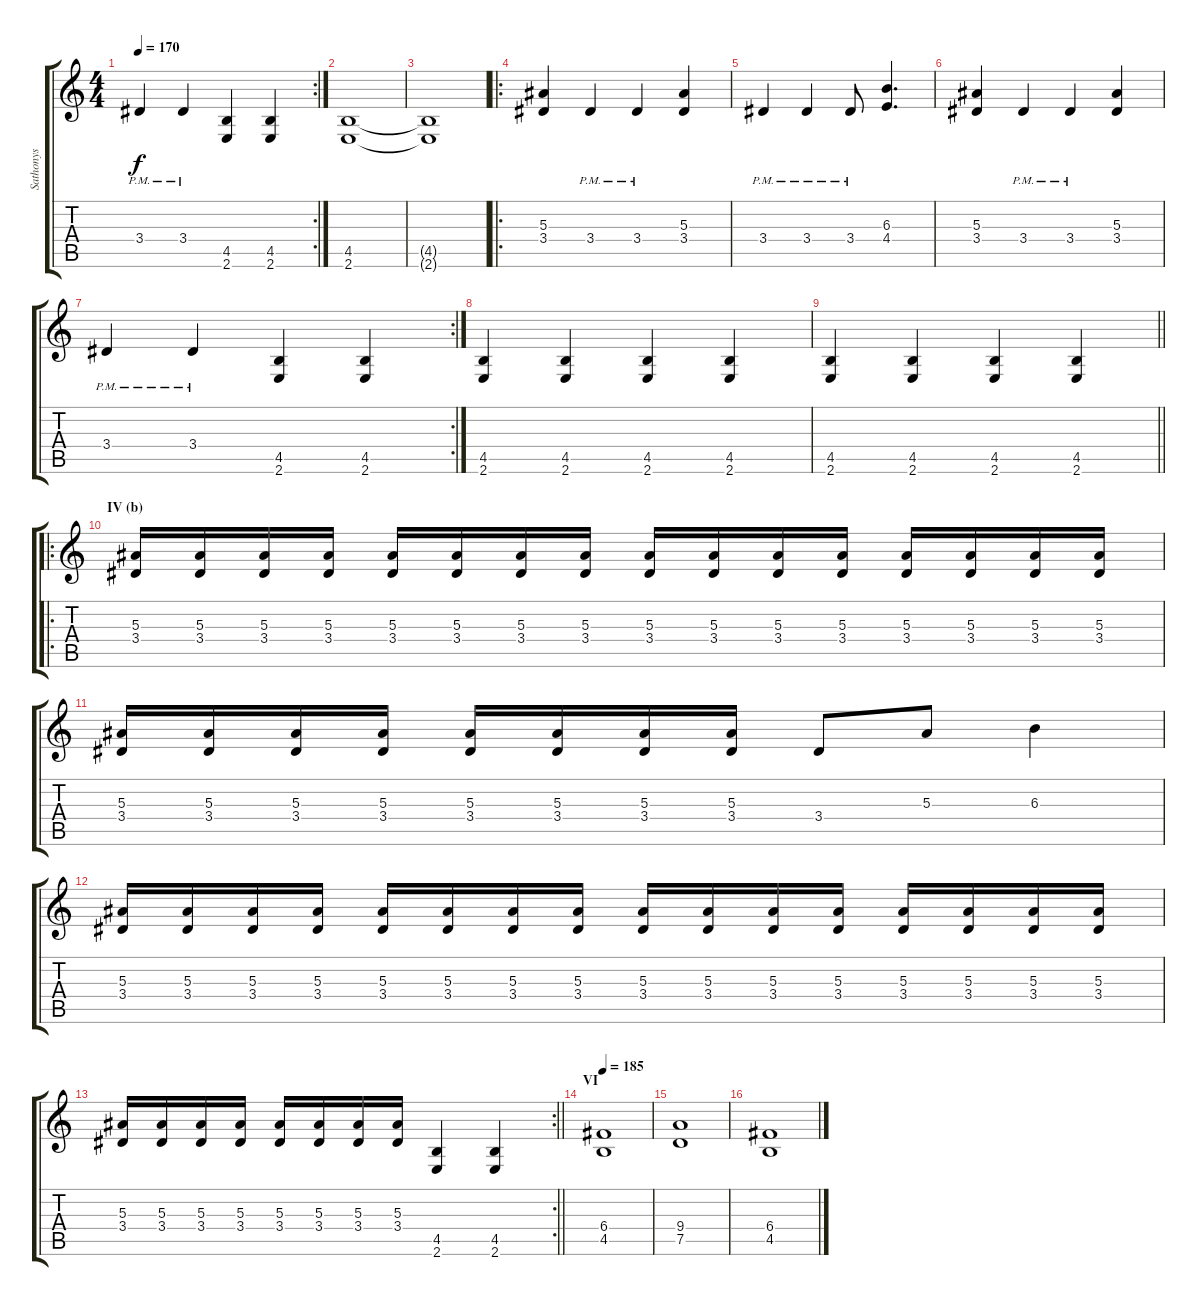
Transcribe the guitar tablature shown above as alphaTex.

\track ("Sathonys" "Sathonys") {instrument distortionguitar}
\staff {score tabs}
\tuning (D4 A3 F3 C3 G2 D2) {hide}
\rc 2
\ts (4 4)
\tempo 170
\clef g2
\ks c
3.4{pm}.4{dy f} 3.4{pm}.4 (4.5 2.6).4 (4.5 2.6).4 |
(4.5 2.6).1 |
(4.5{t} 2.6{t}).1 |
\ro
(5.3 3.4).4 3.4{pm}.4 3.4{pm}.4 (5.3 3.4).4 |
3.4{pm}.4 3.4{pm}.4 3.4{pm}.8 (6.3 4.4).4{d} |
(5.3 3.4).4 3.4{pm}.4 3.4{pm}.4 (5.3 3.4).4 |
\rc 2
3.4{pm}.4 3.4{pm}.4 (4.5 2.6).4 (4.5 2.6).4 |
(4.5 2.6).4 (4.5 2.6).4 (4.5 2.6).4 (4.5 2.6).4 |
\barLineRight lightlight
(4.5 2.6).4 (4.5 2.6).4 (4.5 2.6).4 (4.5 2.6).4 |
\ro
\section ("" "IV (b)")
(5.3 3.4).16 (5.3 3.4).16 (5.3 3.4).16 (5.3 3.4).16 (5.3 3.4).16 (5.3 3.4).16 (5.3 3.4).16 (5.3 3.4).16 (5.3 3.4).16 (5.3 3.4).16 (5.3 3.4).16 (5.3 3.4).16 (5.3 3.4).16 (5.3 3.4).16 (5.3 3.4).16 (5.3 3.4).16 |
(5.3 3.4).16 (5.3 3.4).16 (5.3 3.4).16 (5.3 3.4).16 (5.3 3.4).16 (5.3 3.4).16 (5.3 3.4).16 (5.3 3.4).16 3.4.8 5.3.8 6.3.4 |
(5.3 3.4).16 (5.3 3.4).16 (5.3 3.4).16 (5.3 3.4).16 (5.3 3.4).16 (5.3 3.4).16 (5.3 3.4).16 (5.3 3.4).16 (5.3 3.4).16 (5.3 3.4).16 (5.3 3.4).16 (5.3 3.4).16 (5.3 3.4).16 (5.3 3.4).16 (5.3 3.4).16 (5.3 3.4).16 |
\rc 2
\barLineRight lightlight
(5.3 3.4).16 (5.3 3.4).16 (5.3 3.4).16 (5.3 3.4).16 (5.3 3.4).16 (5.3 3.4).16 (5.3 3.4).16 (5.3 3.4).16 (4.5 2.6).4 (4.5 2.6).4 |
\section ("" "VI")
\tempo 185
(6.4 4.5).1 |
(9.4 7.5).1 |
(6.4 4.5).1
